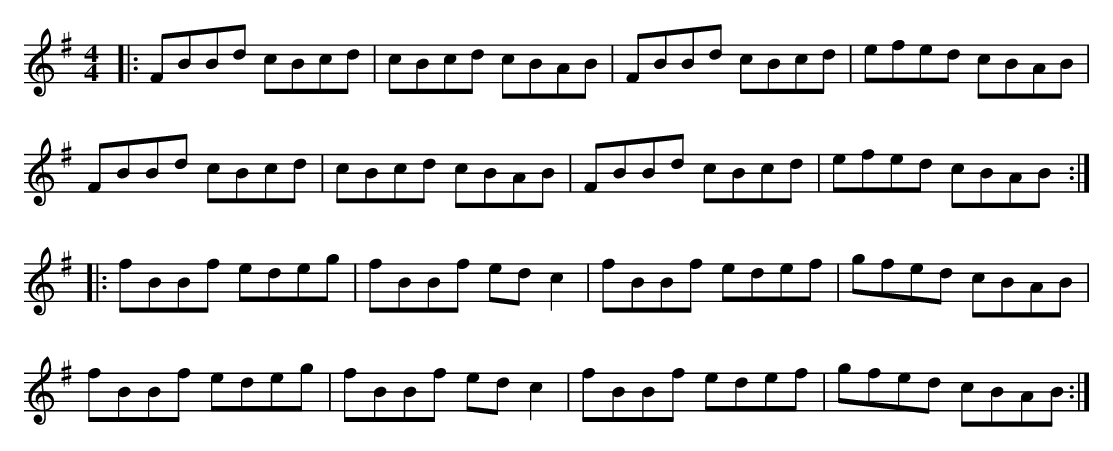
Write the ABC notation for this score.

X:1
M:4/4
K:Emin
|:FBBd cBcd|cBcd cBAB|FBBd cBcd|efed cBAB|
FBBd cBcd|cBcd cBAB|FBBd cBcd|efed cBAB:|
|:fBBf edeg|fBBf edc2|fBBf edef|gfed cBAB|
fBBf edeg|fBBf edc2|fBBf edef|gfed cBAB:|
